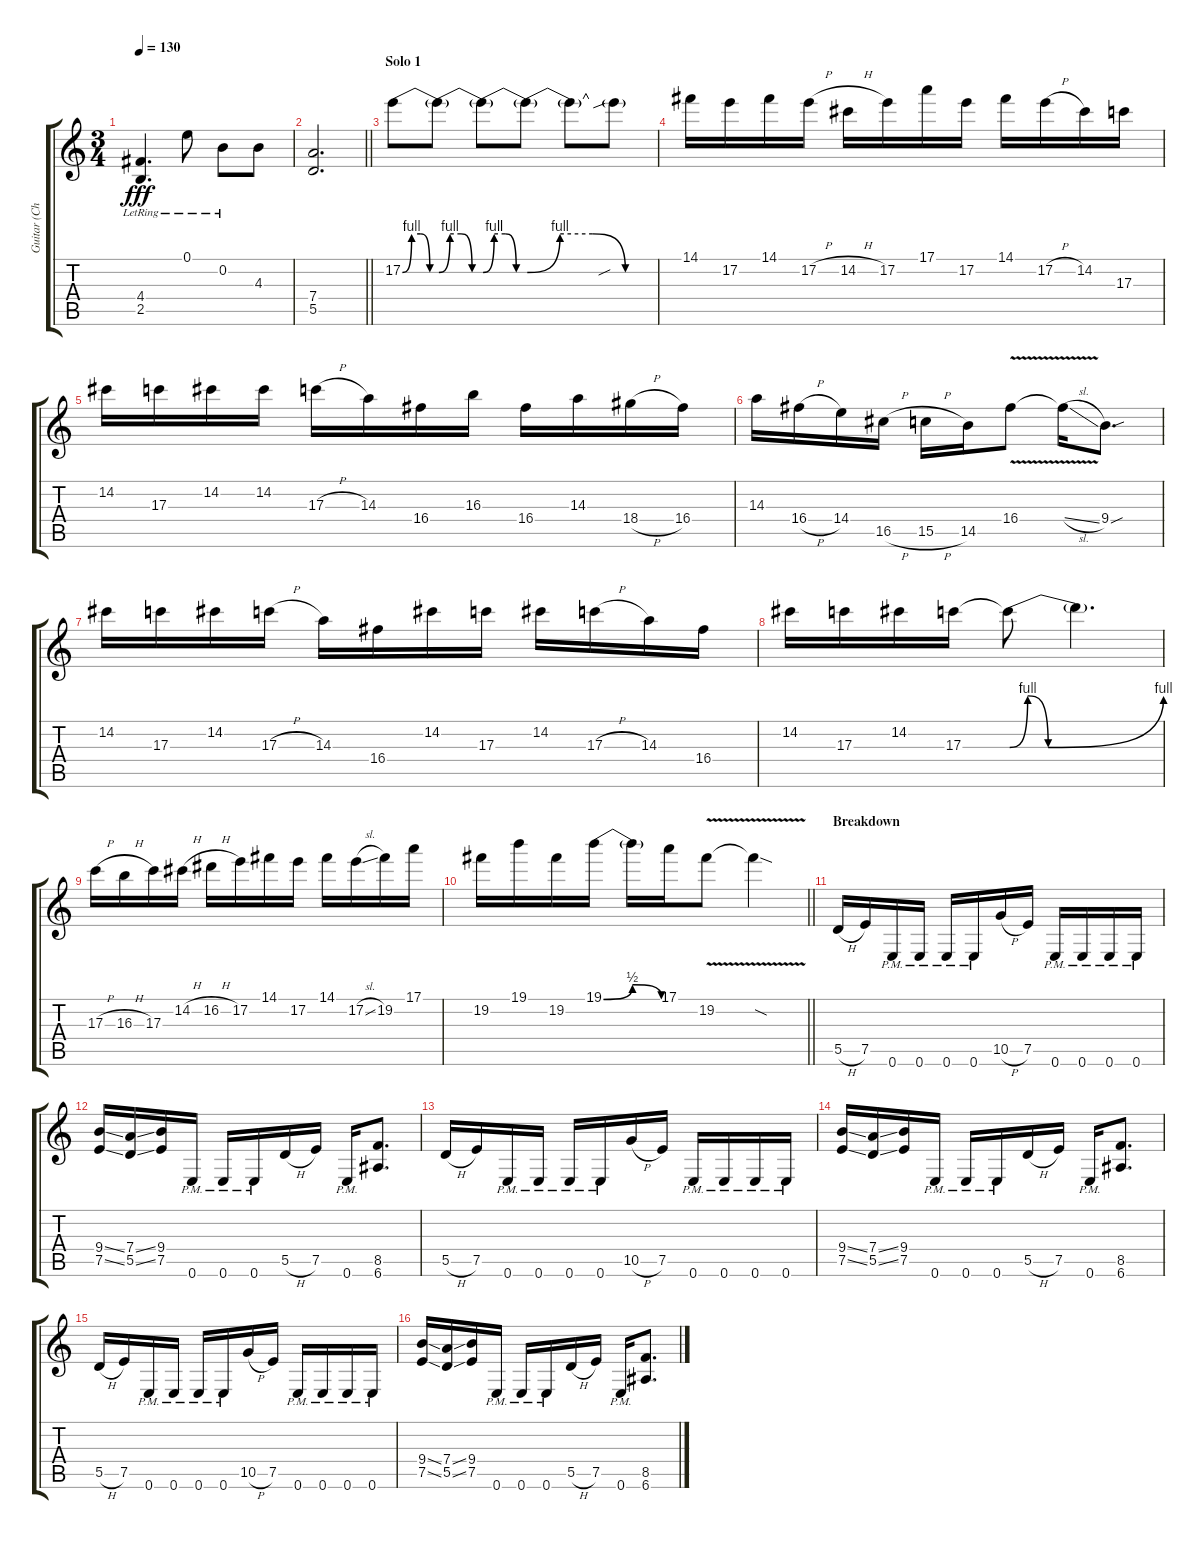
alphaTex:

\track ("Guitar (Chris)" "Guitar (Ch") {instrument distortionguitar}
\staff {score tabs}
\tuning (E4 B3 G3 D3 A2 E2) {hide}
\ts (3 4)
\tempo 130
\clef g2
\ks c
(4.4{lr} 2.5{lr}).4{d dy fff} 0.1{lr}.8 0.2{lr}.8 4.3.8 |
\barLineRight lightlight
(7.4 5.5).2{d} |
\section ("" "Solo 1")
17.2{be (custom 0 0 15 4 30 4 45 0 60 0)}.8 17.2{be (custom 0 0 15 4 30 4 45 0 60 0) t}.8 17.2{be (custom 0 0 15 4 30 4 45 0 60 0) t}.8 17.2{be (custom 0 0 15 4 30 4 45 0 60 0) t}.8 17.2{t}.8 17.2{sib t}.8 |
14.1.16 17.2.16 14.1.16 17.2{h}.16 14.2{h}.16 17.2.16 17.1.16 17.2.16 14.1.16 17.2{h}.16 14.2.16 17.3.16 |
14.2.16 17.3.16 14.2.16 14.2.16 17.3{h}.16 14.3.16 16.4.16 16.3.16 16.4.16 14.3.16 18.4{h}.16 16.4.16 |
14.3.16 16.4{h}.16 14.4.16 16.5{h}.16 15.5{h}.16 14.5.16 16.4{v}.8 16.4{sl t}.16 9.4{sou}.8{d} |
14.2.16 17.3.16 14.2.16 17.3{h}.16 14.3.16 16.4.16 14.2.16 17.3.16 14.2.16 17.3{h}.16 14.3.16 16.4.16 |
14.2.16 17.3.16 14.2.16 17.3.16 17.3{be (custom 0 0 7 4 15 0 60 4) t}.8 17.3{t}.4{d} |
17.3{h}.16 16.3{h}.16 17.3.16 14.2{h}.16 16.2{h}.16 17.2.16 14.1.16 17.2.16 14.1.16 17.2{sl}.16 19.2.16 17.1.16 |
\barLineRight lightlight
19.2.16 19.1.16 19.2.16 19.1{be (bendrelease 0 0 30 2 30 2 60 0)}.16 19.1{t}.16 17.1.16 19.2{v}.8 19.2{sod t}.4 |
\section ("" "Breakdown")
5.5{h}.16 7.5.16 0.6{pm}.16 0.6{pm}.16 0.6{pm}.16 0.6{pm}.16 10.5{h}.16 7.5.16 0.6{pm}.16 0.6{pm}.16 0.6{pm}.16 0.6{pm}.16 |
(9.4{ss} 7.5{ss}).16 (7.4{ss} 5.5{ss}).16 (9.4 7.5).16 0.6{pm}.16 0.6{pm}.16 0.6{pm}.16 5.5{h}.16 7.5.16 0.6{pm}.16 (8.5 6.6).8{d} |
5.5{h}.16 7.5.16 0.6{pm}.16 0.6{pm}.16 0.6{pm}.16 0.6{pm}.16 10.5{h}.16 7.5.16 0.6{pm}.16 0.6{pm}.16 0.6{pm}.16 0.6{pm}.16 |
(9.4{ss} 7.5{ss}).16 (7.4{ss} 5.5{ss}).16 (9.4 7.5).16 0.6{pm}.16 0.6{pm}.16 0.6{pm}.16 5.5{h}.16 7.5.16 0.6{pm}.16 (8.5 6.6).8{d} |
5.5{h}.16 7.5.16 0.6{pm}.16 0.6{pm}.16 0.6{pm}.16 0.6{pm}.16 10.5{h}.16 7.5.16 0.6{pm}.16 0.6{pm}.16 0.6{pm}.16 0.6{pm}.16 |
(9.4{ss} 7.5{ss}).16 (7.4{ss} 5.5{ss}).16 (9.4 7.5).16 0.6{pm}.16 0.6{pm}.16 0.6{pm}.16 5.5{h}.16 7.5.16 0.6{pm}.16 (8.5 6.6).8{d}
